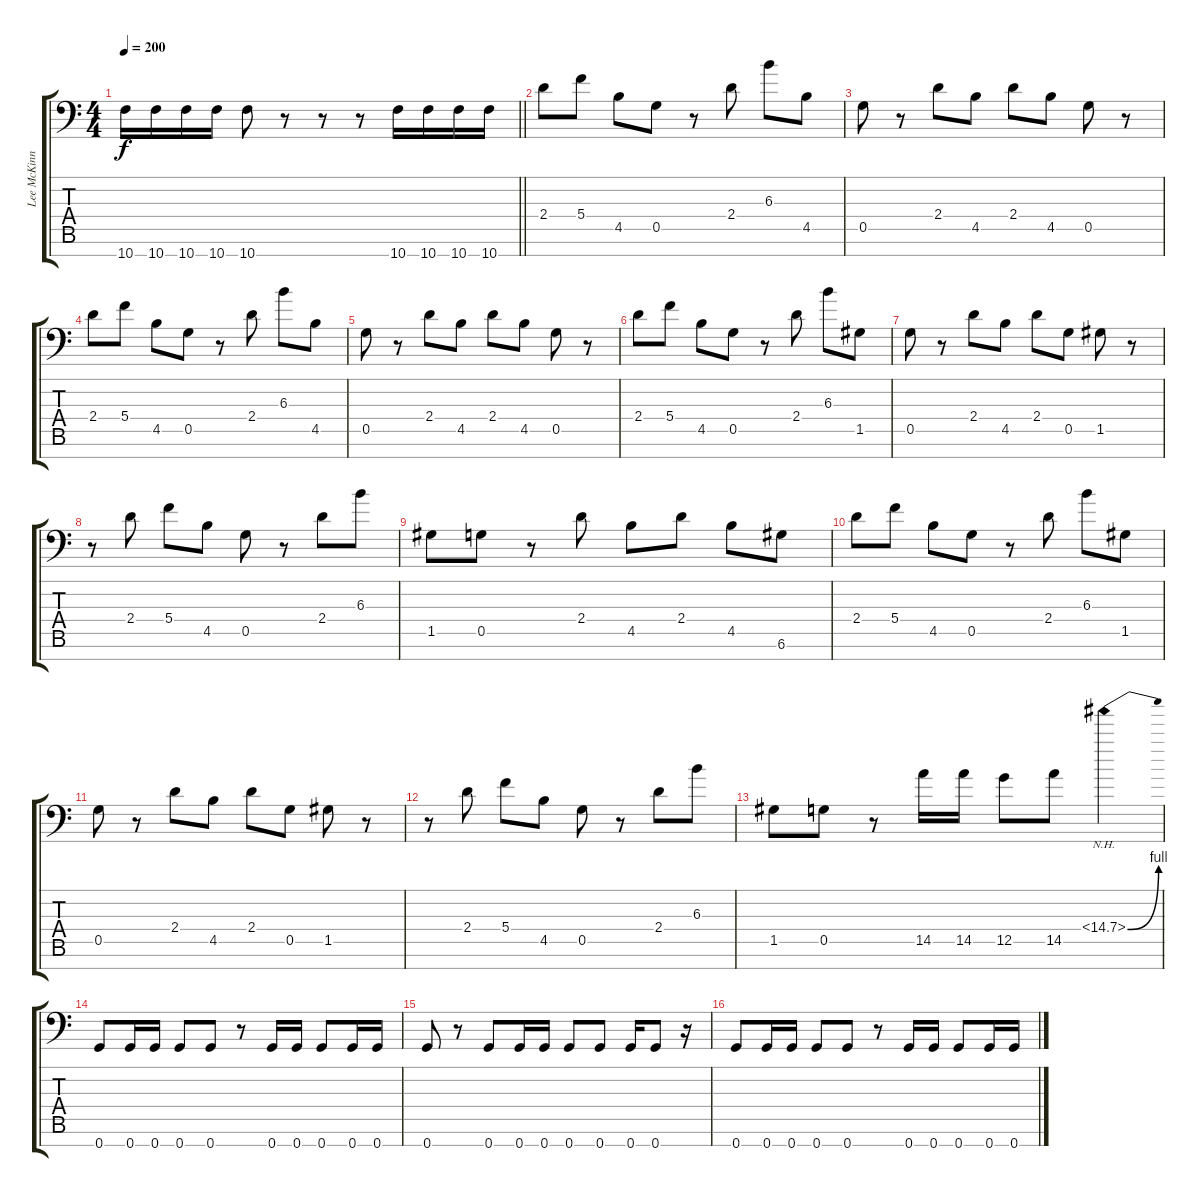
\track ("Lee McKinney - guitar" "Lee McKinn") {instrument distortionguitar}
\staff {score tabs}
\tuning (D4 A3 F3 C3 G2 D2 G1) {hide}
\ts (4 4)
\tempo 200
\clef f4
\barLineRight lightlight
\ks c
10.7.16{dy f} 10.7.16 10.7.16 10.7.16 10.7.8 r.8 r.8 r.8 10.7.16 10.7.16 10.7.16 10.7.16 |
\section ("" "")
2.4.8 5.4.8 4.5.8 0.5.8 r.8 2.4.8 6.3.8 4.5.8 |
0.5.8 r.8 2.4.8 4.5.8 2.4.8 4.5.8 0.5.8 r.8 |
2.4.8 5.4.8 4.5.8 0.5.8 r.8 2.4.8 6.3.8 4.5.8 |
0.5.8 r.8 2.4.8 4.5.8 2.4.8 4.5.8 0.5.8 r.8 |
2.4.8 5.4.8 4.5.8 0.5.8 r.8 2.4.8 6.3.8 1.5.8 |
0.5.8 r.8 2.4.8 4.5.8 2.4.8 0.5.8 1.5.8 r.8 |
r.8 2.4.8 5.4.8 4.5.8 0.5.8 r.8 2.4.8 6.3.8 |
1.5.8 0.5.8 r.8 2.4.8 4.5.8 2.4.8 4.5.8 6.6.8 |
2.4.8 5.4.8 4.5.8 0.5.8 r.8 2.4.8 6.3.8 1.5.8 |
0.5.8 r.8 2.4.8 4.5.8 2.4.8 0.5.8 1.5.8 r.8 |
r.8 2.4.8 5.4.8 4.5.8 0.5.8 r.8 2.4.8 6.3.8 |
1.5.8 0.5.8 r.8 14.5.16 14.5.16 12.5.8 14.5.8 14.4{be (bend 0 0 60 4) nh}.4 |
0.7.8 0.7.16 0.7.16 0.7.8 0.7.8 r.8 0.7.16 0.7.16 0.7.8 0.7.16 0.7.16 |
0.7.8 r.8 0.7.8 0.7.16 0.7.16 0.7.8 0.7.8 0.7.16 0.7.8 r.16 |
0.7.8 0.7.16 0.7.16 0.7.8 0.7.8 r.8 0.7.16 0.7.16 0.7.8 0.7.16 0.7.16
